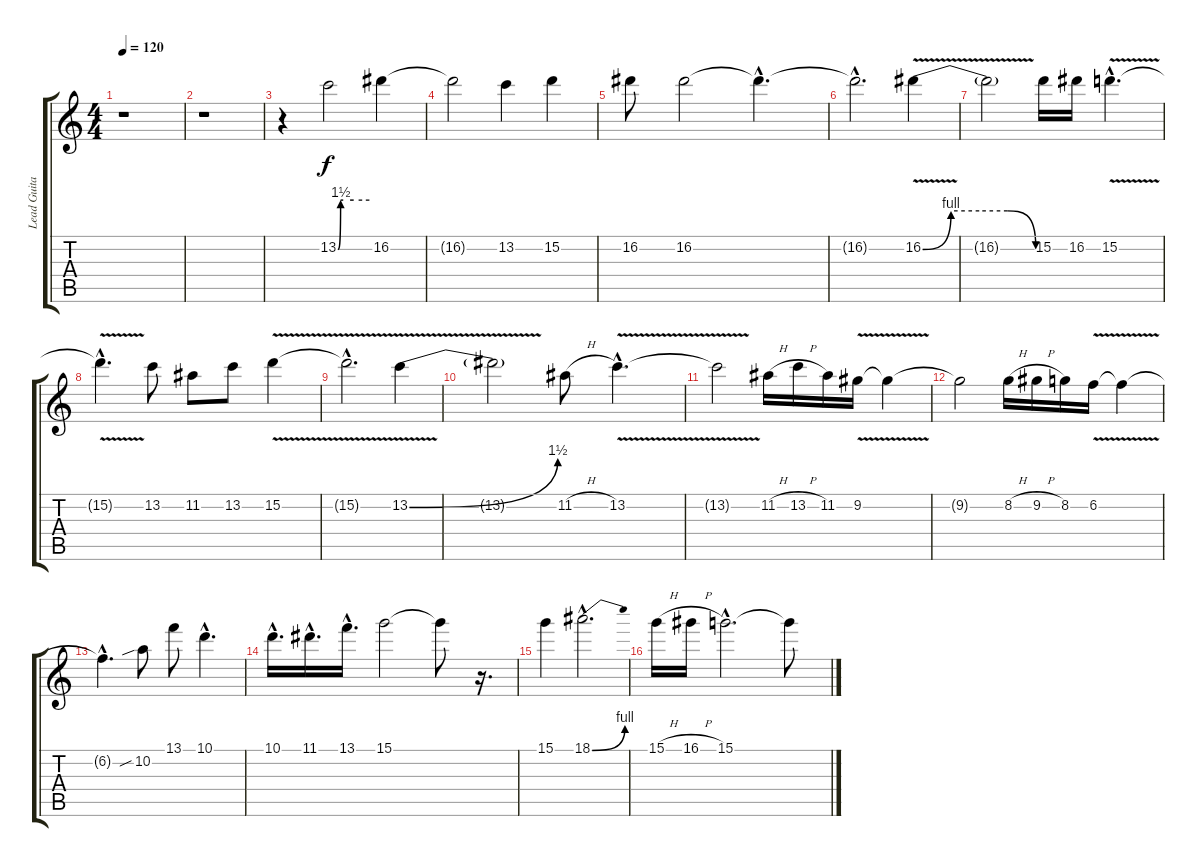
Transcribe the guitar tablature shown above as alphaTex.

\track ("Lead Guitar" "Lead Guita") {instrument distortionguitar}
\staff {score tabs}
\tuning (E4 B3 G3 D3 A2 E2) {hide}
\ts (4 4)
\tempo 120
\clef g2
\ks c
r.1{dy f} |
r.1 |
r.4 13.2{be (custom 0 0 5 6 10 6 30 6 60 6)}.2 16.2.4 |
16.2{t}.2 13.2.4 15.2.4 |
16.2.8 16.2.2 16.2{hac t}.4{d} |
16.2{hac t}.2{d} 16.2{be (custom 0 0 15 4 30 4 45 4 60 0) v}.4 |
16.2{t}.2 15.2.16 16.2.16 15.2{v hac}.4{d} |
15.2{hac t}.4{d} 13.2.8 11.2.8 13.2.8 15.2{v}.4 |
15.2{hac t}.2{d} 13.2{be (bend 0 0 60 6) v}.4 |
13.2{t}.2 11.2{h}.8 13.2{v hac}.4{d} |
13.2{t}.2 11.2{h}.16 13.2{h}.16 11.2.16 9.2{v}.16 9.2{t}.4 |
9.2{t}.2 8.2{h}.16 9.2{h}.16 8.2.16 6.2{v}.16 6.2{t}.4 |
6.2{hac t}.4{d} 10.2{sib}.8 13.1.8 10.1{hac}.4{d} |
10.1{hac}.16{d} 11.1{hac}.16{d} 13.1{hac}.16{d} 15.1.2 15.1{t}.8 r.16{d} |
15.1.4 18.1{be (bend 0 0 60 4) hac}.2{d} |
15.1{h}.16 16.1{h}.16 15.1{hac}.2{d} 15.1{t}.8
